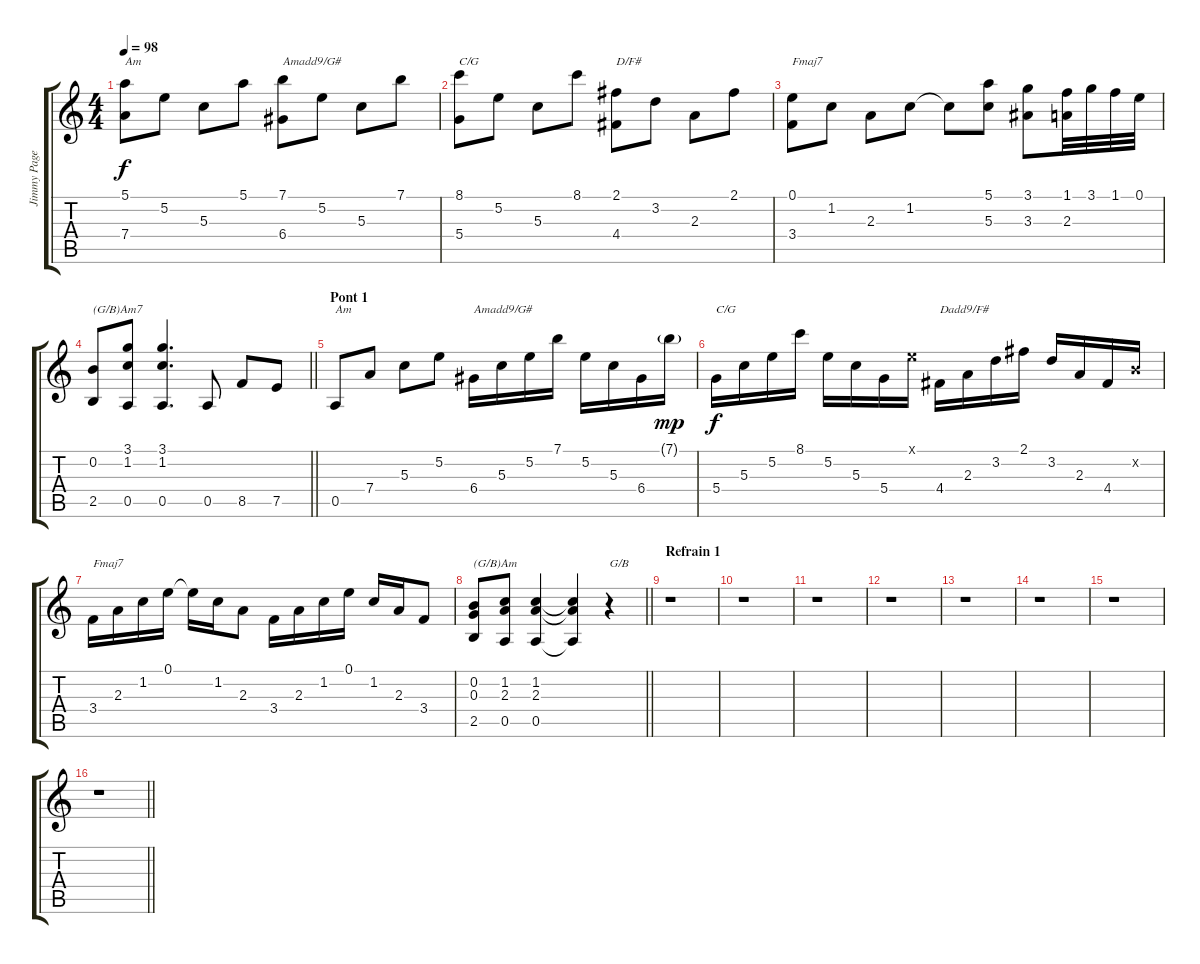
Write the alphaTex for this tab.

\track ("Jimmy Page (12 cordes)" "Jimmy Page") {instrument overdrivenguitar}
\staff {score tabs}
\tuning (E4 B3 G3 D3 A2 E2) {hide}
\ts (4 4)
\tempo 98
\clef g2
\ks c
(5.1 7.4).8{txt "Am" dy f} 5.2.8 5.3.8 5.1.8 (7.1 6.4).8{txt "Amadd9/G#"} 5.2.8 5.3.8 7.1.8 |
(8.1 5.4).8{txt "C/G"} 5.2.8 5.3.8 8.1.8 (2.1 4.4).8{txt "D/F#"} 3.2.8 2.3.8 2.1.8 |
(0.1 3.4).8{txt "Fmaj7"} 1.2.8 2.3.8 1.2.8 1.2{t}.8 (5.1 5.3).8 (3.1 3.3).8 (1.1 2.3).32 3.1.32 1.1.32 0.1.32 |
\barLineRight lightlight
(0.2 2.5).8{txt "(G/B)Am7"} (3.1 1.2 0.5).8 (3.1 1.2 0.5).4{d} 0.5.8 8.5.8 7.5.8 |
\section ("" "Pont 1")
0.5.8{txt "Am"} 7.4.8 5.3.8 5.2.8 6.4.16{txt "Amadd9/G#"} 5.3.16 5.2.16 7.1.16 5.2.16 5.3.16 6.4.16 7.1{g}.16{dy mp} |
5.4.16{txt "C/G" dy f} 5.3.16 5.2.16 8.1.16 5.2.16 5.3.16 5.4.16 0.1{x}.16 4.4.16{txt "Dadd9/F#"} 2.3.16 3.2.16 2.1.16 3.2.16 2.3.16 4.4.16 0.2{x}.16 |
3.4.16{txt "Fmaj7"} 2.3.16 1.2.16 0.1.16 0.1{t}.16 1.2.16 2.3.8 3.4.16 2.3.16 1.2.16 0.1.16 1.2.16 2.3.16 3.4.8 |
\barLineRight lightlight
(0.2 0.3 2.5).8{txt "(G/B)Am"} (1.2 2.3 0.5).8 (1.2 2.3 0.5).4 (1.2{t} 2.3{t} 0.5{t}).4 r.4{txt "G/B"} |
\section ("" "Refrain 1")
r.1 |
r.1 |
r.1 |
r.1 |
r.1 |
r.1 |
r.1 |
\barLineRight lightlight
r.1
